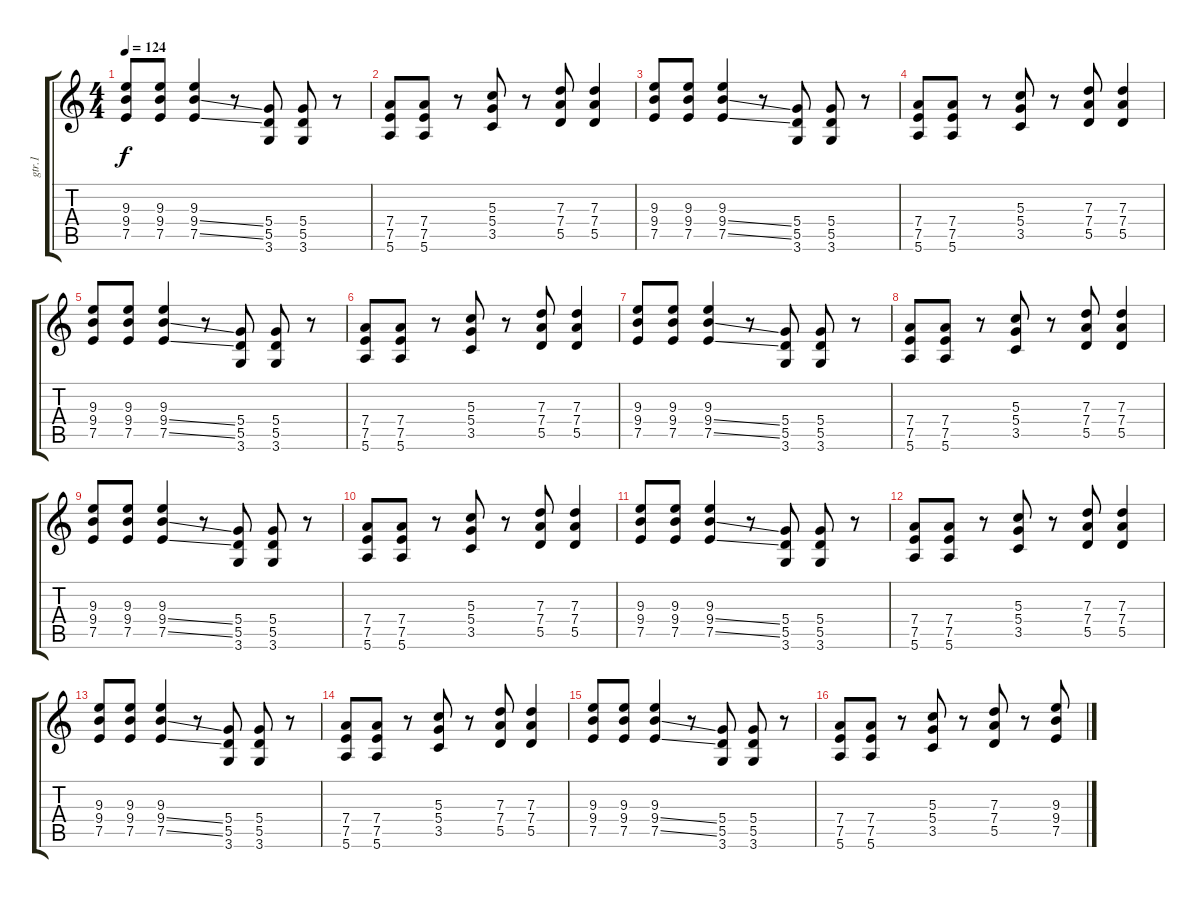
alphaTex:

\track ("gtr.1" "gtr.1") {instrument overdrivenguitar}
\staff {score tabs}
\tuning (E4 B3 G3 D3 A2 E2) {hide}
\ts (4 4)
\tempo 124
\clef g2
\ks c
(9.3 9.4 7.5).8{dy f} (9.3 9.4 7.5).8 (9.3 9.4{ss} 7.5{ss}).4 r.8 (5.4 5.5 3.6).8 (5.4 5.5 3.6).8 r.8 |
(7.4 7.5 5.6).8 (7.4 7.5 5.6).8 r.8 (5.3 5.4 3.5).8 r.8 (7.3 7.4 5.5).8 (7.3 7.4 5.5).4 |
(9.3 9.4 7.5).8 (9.3 9.4 7.5).8 (9.3 9.4{ss} 7.5{ss}).4 r.8 (5.4 5.5 3.6).8 (5.4 5.5 3.6).8 r.8 |
(7.4 7.5 5.6).8 (7.4 7.5 5.6).8 r.8 (5.3 5.4 3.5).8 r.8 (7.3 7.4 5.5).8 (7.3 7.4 5.5).4 |
(9.3 9.4 7.5).8 (9.3 9.4 7.5).8 (9.3 9.4{ss} 7.5{ss}).4 r.8 (5.4 5.5 3.6).8 (5.4 5.5 3.6).8 r.8 |
(7.4 7.5 5.6).8 (7.4 7.5 5.6).8 r.8 (5.3 5.4 3.5).8 r.8 (7.3 7.4 5.5).8 (7.3 7.4 5.5).4 |
(9.3 9.4 7.5).8 (9.3 9.4 7.5).8 (9.3 9.4{ss} 7.5{ss}).4 r.8 (5.4 5.5 3.6).8 (5.4 5.5 3.6).8 r.8 |
(7.4 7.5 5.6).8 (7.4 7.5 5.6).8 r.8 (5.3 5.4 3.5).8 r.8 (7.3 7.4 5.5).8 (7.3 7.4 5.5).4 |
(9.3 9.4 7.5).8 (9.3 9.4 7.5).8 (9.3 9.4{ss} 7.5{ss}).4 r.8 (5.4 5.5 3.6).8 (5.4 5.5 3.6).8 r.8 |
(7.4 7.5 5.6).8 (7.4 7.5 5.6).8 r.8 (5.3 5.4 3.5).8 r.8 (7.3 7.4 5.5).8 (7.3 7.4 5.5).4 |
(9.3 9.4 7.5).8 (9.3 9.4 7.5).8 (9.3 9.4{ss} 7.5{ss}).4 r.8 (5.4 5.5 3.6).8 (5.4 5.5 3.6).8 r.8 |
(7.4 7.5 5.6).8 (7.4 7.5 5.6).8 r.8 (5.3 5.4 3.5).8 r.8 (7.3 7.4 5.5).8 (7.3 7.4 5.5).4 |
(9.3 9.4 7.5).8 (9.3 9.4 7.5).8 (9.3 9.4{ss} 7.5{ss}).4 r.8 (5.4 5.5 3.6).8 (5.4 5.5 3.6).8 r.8 |
(7.4 7.5 5.6).8 (7.4 7.5 5.6).8 r.8 (5.3 5.4 3.5).8 r.8 (7.3 7.4 5.5).8 (7.3 7.4 5.5).4 |
(9.3 9.4 7.5).8 (9.3 9.4 7.5).8 (9.3 9.4{ss} 7.5{ss}).4 r.8 (5.4 5.5 3.6).8 (5.4 5.5 3.6).8 r.8 |
(7.4 7.5 5.6).8 (7.4 7.5 5.6).8 r.8 (5.3 5.4 3.5).8 r.8 (7.3 7.4 5.5).8 r.8 (9.3 9.4 7.5).8
